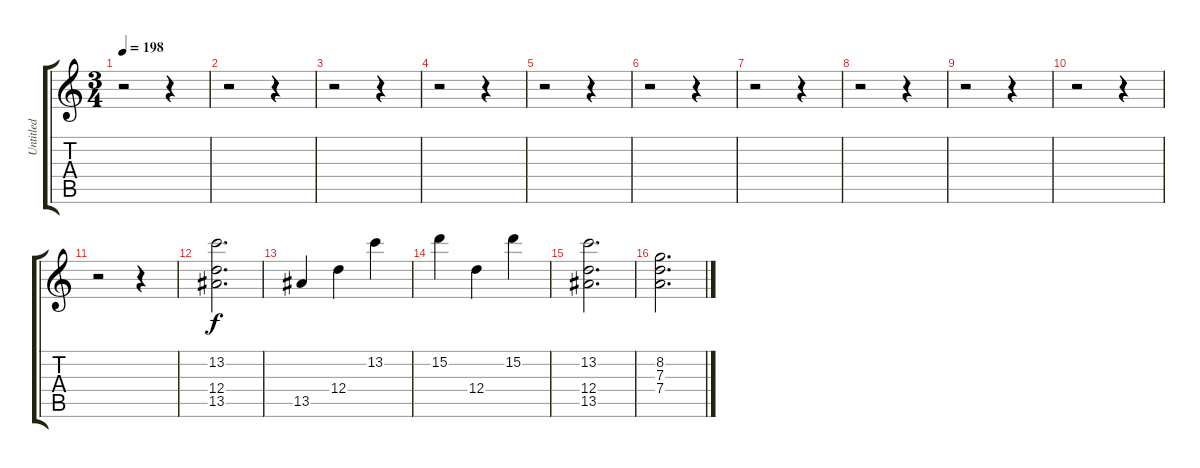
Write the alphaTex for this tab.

\track ("Untitled" "Untitled") {instrument overdrivenguitar}
\staff {score tabs}
\tuning (E4 B3 G3 D3 A2 D2) {hide}
\ts (3 4)
\tempo 198
\clef g2
\ks c
r.2{dy f} r.4 |
r.2 r.4 |
r.2 r.4 |
r.2 r.4 |
r.2 r.4 |
r.2 r.4 |
r.2 r.4 |
r.2 r.4 |
r.2 r.4 |
r.2 r.4 |
r.2 r.4 |
(13.2 12.4 13.5).2{d} |
13.5.4 12.4.4 13.2.4 |
15.2.4 12.4.4 15.2.4 |
(13.2 12.4 13.5).2{d} |
(8.2 7.3 7.4).2{d}
